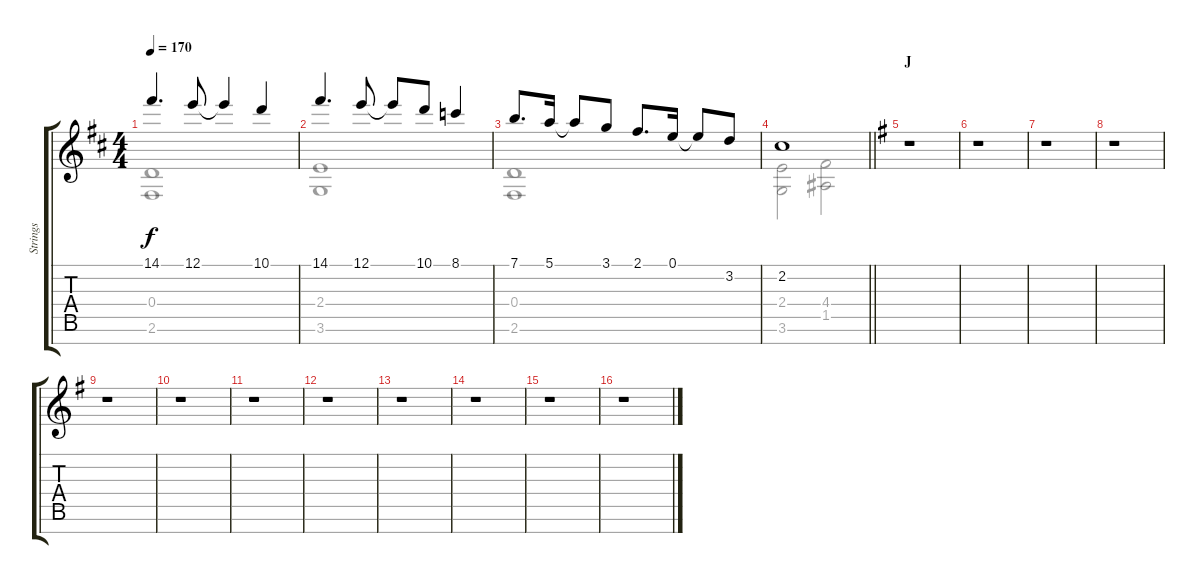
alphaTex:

\track ("Strings" "Strings") {instrument stringensemble1}
\staff {score tabs}
\tuning (E5 B4 G4 D4 A3 E3 B2) {hide}
\voice
\ts (4 4)
\tempo 170
\clef g2
\ks d
14.1.4{d dy f} 12.1.8 12.1{t}.4 10.1.4 |
14.1.4{d} 12.1.8 12.1{t}.8 10.1.8 8.1.4 |
7.1.8{d} 5.1.16 5.1{t}.8 3.1.8 2.1.8{d} 0.1.16 0.1{t}.8 3.2.8 |
\barLineRight lightlight
2.2.1 |
\section ("" "J")
\ks g
r.1 |
r.1 |
r.1 |
r.1 |
r.1 |
r.1 |
r.1 |
r.1 |
r.1 |
r.1 |
r.1 |
r.1
\voice
\clef g2
\ottava regular
\simile none
\ks d
(0.4{t} 2.6{t}).1{dy f} |
(2.4 3.6).1 |
(0.4 2.6).1 |
\barLineRight lightlight
(2.4 3.6).2 (4.4 1.5).2 |
\ks g
|
|
|
|
|
|
|
|
|
|
|
